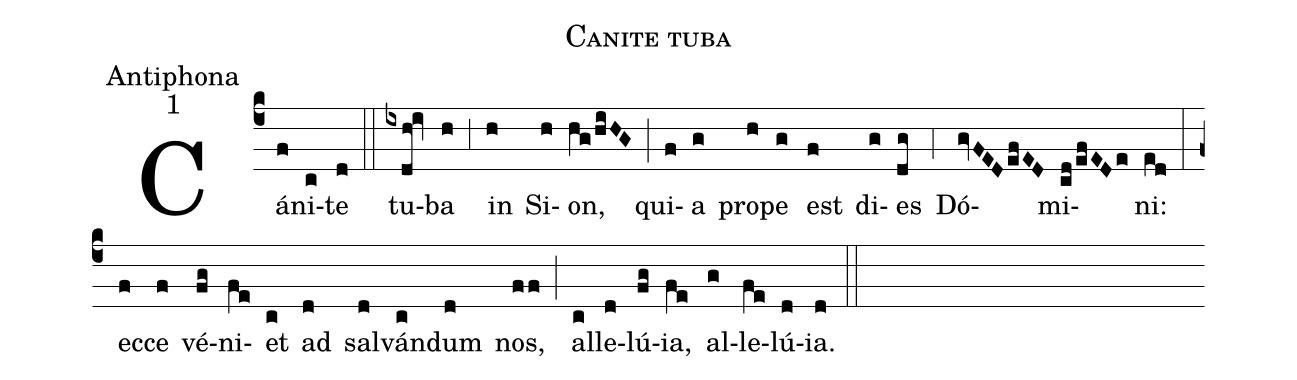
name:Canite tuba;
office-part:Antiphona;
mode:1;
%%
(c4) Cá(f)ni(c)te(d) (::) tu(ixdh!iv)ba(h) (;3) in(h) Si(h)on,(hg/hiHG) (;) qui(f)a(g) pro(h)pe(g) est(f) di(g)es(dg) (;4) Dó(gvFED/efED)mi(cd/efEDe)ni:(ed) (:) ec(f)ce(f) vé(fg)ni(fe)et(c) ad(d) sal(d)ván(c)dum(d) nos,(ff) (;) al(c)le(d)lú(fg)ia,(fe) al(g)le(fe)lú(d)ia.(d) (::)
